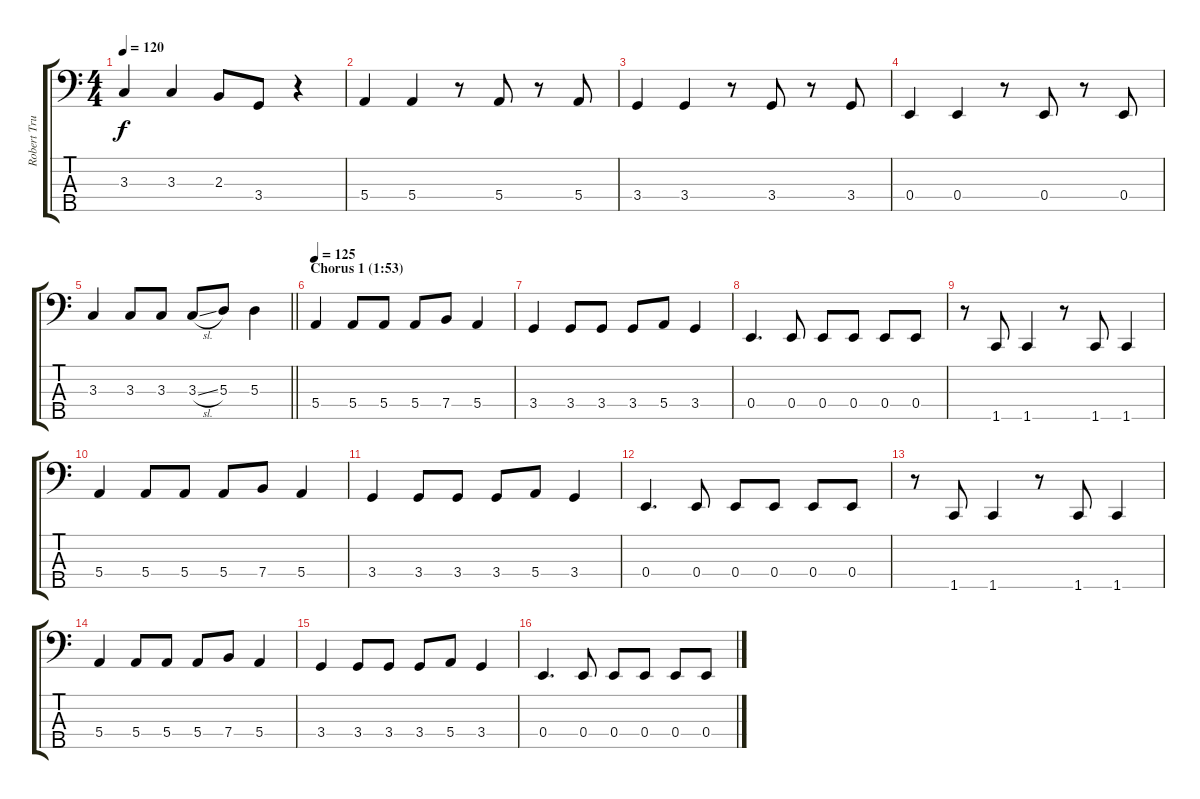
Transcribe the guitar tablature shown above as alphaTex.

\track ("Robert Trujillo Bass Gtr." "Robert Tru") {instrument electricbassfinger}
\staff {score tabs}
\tuning (G2 D2 A1 E1 B0) {hide}
\ts (4 4)
\tempo 120
\clef f4
\ks aminor
3.3.4{dy f} 3.3.4 2.3.8 3.4.8 r.4 |
5.4.4 5.4.4 r.8 5.4.8 r.8 5.4.8 |
3.4.4 3.4.4 r.8 3.4.8 r.8 3.4.8 |
0.4.4 0.4.4 r.8 0.4.8 r.8 0.4.8 |
\barLineRight lightlight
3.3.4 3.3.8 3.3.8 3.3{sl}.8 5.3.8 5.3.4 |
\section ("" "Chorus 1 (1:53)")
\tempo 125
5.4.4 5.4.8 5.4.8 5.4.8 7.4.8 5.4.4 |
3.4.4 3.4.8 3.4.8 3.4.8 5.4.8 3.4.4 |
0.4.4{d} 0.4.8 0.4.8 0.4.8 0.4.8 0.4.8 |
r.8 1.5.8 1.5.4 r.8 1.5.8 1.5.4 |
5.4.4 5.4.8 5.4.8 5.4.8 7.4.8 5.4.4 |
3.4.4 3.4.8 3.4.8 3.4.8 5.4.8 3.4.4 |
0.4.4{d} 0.4.8 0.4.8 0.4.8 0.4.8 0.4.8 |
r.8 1.5.8 1.5.4 r.8 1.5.8 1.5.4 |
5.4.4 5.4.8 5.4.8 5.4.8 7.4.8 5.4.4 |
3.4.4 3.4.8 3.4.8 3.4.8 5.4.8 3.4.4 |
0.4.4{d} 0.4.8 0.4.8 0.4.8 0.4.8 0.4.8
